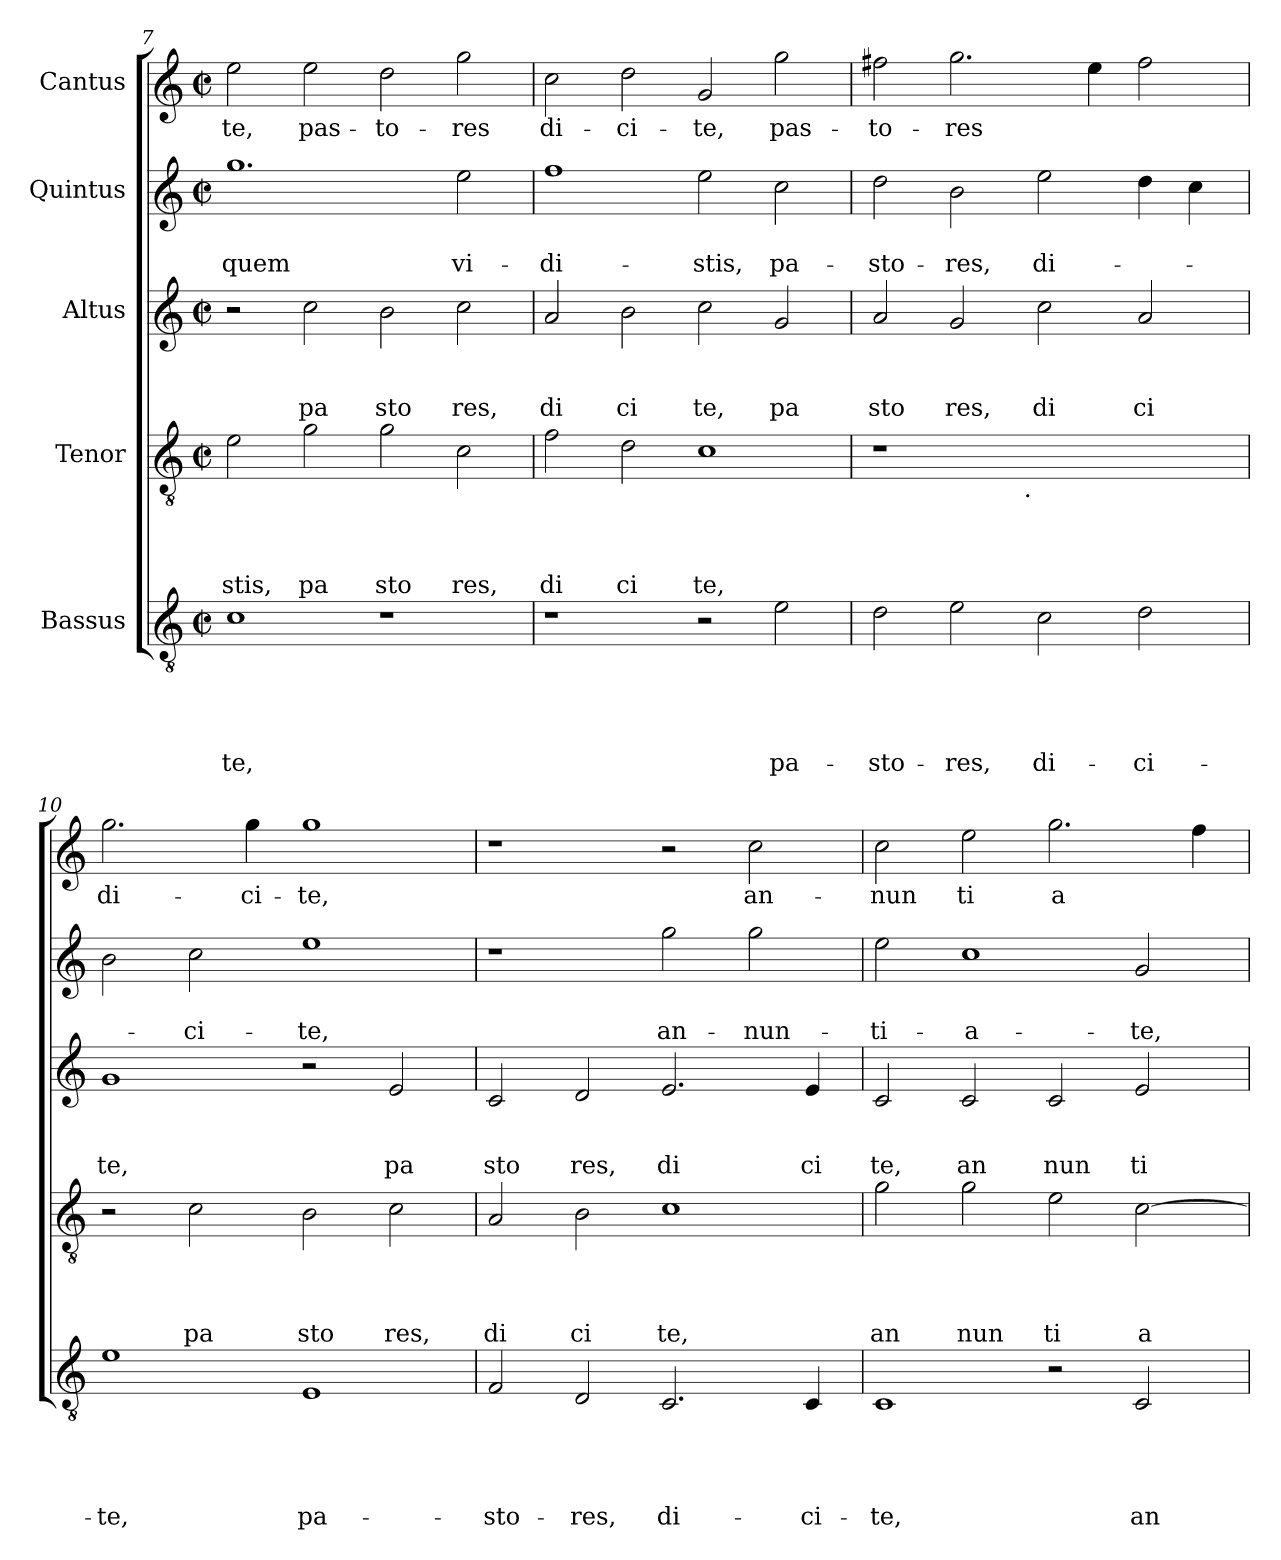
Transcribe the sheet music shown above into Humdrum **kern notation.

**kern	**text	**text	**text	**text	**text	**kern	**text	**text	**text	**text	**kern	**text	**text	**text	**kern	**text	**text	**kern	**text
*part5	*part5	*part5	*part5	*part5	*part5	*part4	*part4	*part4	*part4	*part4	*part3	*part3	*part3	*part3	*part2	*part2	*part2	*part1	*part1
*staff5	*staff5	*staff5	*staff5	*staff5	*staff5	*staff4	*staff4	*staff4	*staff4	*staff4	*staff3	*staff3	*staff3	*staff3	*staff2	*staff2	*staff2	*staff1	*staff1
*I"Bassus	*	*	*	*	*	*I"Tenor	*	*	*	*	*I"Altus	*	*	*	*I"Quintus	*	*	*I"Cantus	*
*clefGv2	*	*	*	*	*	*clefGv2	*	*	*	*	*clefG2	*	*	*	*clefG2	*	*	*clefG2	*
*k[]	*	*	*	*	*	*k[]	*	*	*	*	*k[]	*	*	*	*k[]	*	*	*k[]	*
*C:	*	*	*	*	*	*C:	*	*	*	*	*C:	*	*	*	*C:	*	*	*C:	*
*M2/2	*	*	*	*	*	*M2/2	*	*	*	*	*M2/2	*	*	*	*M2/2	*	*	*M2/2	*
*met(c|)	*	*	*	*	*	*met(c|)	*	*	*	*	*met(c|)	*	*	*	*met(c|)	*	*	*met(c|)	*
=7	=7	=7	=7	=7	=7	=7	=7	=7	=7	=7	=7	=7	=7	=7	=7	=7	=7	=7	=7
!	!	!	!	!	!LO:LY:b	!	!	!	!	!LO:LY:b	!	!	!	!	!	!	!LO:LY:b	!	!LO:LY:b
1c	.	.	.	.	-te,	2e\	.	.	.	stis,	2r	.	.	.	1.gg	.	quem	2ee\	-te,
!	!	!	!	!	!	!	!	!	!	!LO:LY:b	!	!	!	!LO:LY:b	!	!	!	!	!LO:LY:b
.	.	.	.	.	.	2g\	.	.	.	pa	2cc\	.	.	pa	.	.	.	2ee\	pas-
!	!	!	!	!	!	!	!	!	!	!LO:LY:b	!	!	!	!LO:LY:b	!	!	!	!	!LO:LY:b
1r	.	.	.	.	.	2g\	.	.	.	sto	2b\	.	.	sto	.	.	.	2dd\	-to-
!	!	!	!	!	!	!	!	!	!	!LO:LY:b	!	!	!	!LO:LY:b	!	!	!LO:LY:b	!	!LO:LY:b
.	.	.	.	.	.	2c\	.	.	.	res,	2cc\	.	.	res,	2ee\	.	vi-	2gg\	-res
=8	=8	=8	=8	=8	=8	=8	=8	=8	=8	=8	=8	=8	=8	=8	=8	=8	=8	=8	=8
!	!	!	!	!	!	!	!	!	!	!LO:LY:b	!	!	!	!LO:LY:b	!	!	!LO:LY:b	!	!LO:LY:b
1r	.	.	.	.	.	2f\	.	.	.	di	2a/	.	.	di	1ff	.	-di-	2cc\	di-
!	!	!	!	!	!	!	!	!	!	!LO:LY:b	!	!	!	!LO:LY:b	!	!	!	!	!LO:LY:b
.	.	.	.	.	.	2d\	.	.	.	ci	2b\	.	.	ci	.	.	.	2dd\	-ci-
!	!	!	!	!	!	!	!	!	!	!LO:LY:b	!	!	!	!LO:LY:b	!	!	!LO:LY:b	!	!LO:LY:b
2r	.	.	.	.	.	1c	.	.	.	te,	2cc\	.	.	te,	2ee\	.	-stis,	2g/	-te,
!	!	!	!	!	!LO:LY:b	!	!	!	!	!	!	!	!	!LO:LY:b	!	!	!LO:LY:b	!	!LO:LY:b
2e\	.	.	.	.	pa-	.	.	.	.	.	2g/	.	.	pa	2cc\	.	pa-	2gg\	pas-
=9	=9	=9	=9	=9	=9	=9	=9	=9	=9	=9	=9	=9	=9	=9	=9	=9	=9	=9	=9
!	!	!	!	!	!LO:LY:b	!	!	!	!	!	!	!	!	!LO:LY:b	!	!	!LO:LY:b	!	!LO:LY:b
*	*	*	*	*	*	*^	*	*	*	*	*	*	*	*	*	*	*	*	*
2d\	.	.	.	.	-sto-	1r	2ryy	.	.	.	.	2a/	.	.	sto	2dd\	.	-sto-	2ff#X\	-to-
!	!	!	!	!	!LO:LY:b	!	!	!	!	!	!	!	!	!	!LO:LY:b	!	!	!LO:LY:b	!	!LO:LY:b
2e\	.	.	.	.	-res,	.	4...ryy	.	.	.	.	2g/	.	.	res,	2b\	.	-res,	2.gg\	-res
!	!	!	!	!	!	!	!LO:TX:b:t=.	!	!	!	!	!	!	!	!	!	!	!	!	!
.	.	.	.	.	.	.	1ryy	.	.	.	.	.	.	.	.	.	.	.	.	.
!	!	!	!	!	!LO:LY:b	!	!	!	!	!	!	!	!	!	!LO:LY:b	!	!	!LO:LY:b	!	!
2c\	.	.	.	.	di-	1ryy	.	.	.	.	.	2cc\	.	.	di	2ee\	.	di-	.	.
.	.	.	.	.	.	.	.	.	.	.	.	.	.	.	.	.	.	.	4ee\	.
!	!	!	!	!	!LO:LY:b	!	!	!	!	!	!	!	!	!	!LO:LY:b	!	!	!	!	!
2d\	.	.	.	.	-ci-	.	.	.	.	.	.	2a/	.	.	ci	4dd\	.	.	2ff#\	.
.	.	.	.	.	.	.	.	.	.	.	.	.	.	.	.	4cc\	.	.	.	.
.	.	.	.	.	.	.	32ryy	.	.	.	.	.	.	.	.	.	.	.	.	.
=10	=10	=10	=10	=10	=10	=10	=10	=10	=10	=10	=10	=10	=10	=10	=10	=10	=10	=10	=10	=10
!	!	!	!	!	!LO:LY:b	!	!	!	!	!	!	!	!	!	!LO:LY:b	!	!	!	!	!LO:LY:b
*	*	*	*	*	*	*v	*v	*	*	*	*	*	*	*	*	*	*	*	*	*
1e	.	.	.	.	-te,	2r	.	.	.	.	1g	.	.	te,	2b\	.	.	2.gg\	di-
!	!	!	!	!	!	!	!	!	!	!LO:LY:b	!	!	!	!	!	!	!LO:LY:b	!	!
.	.	.	.	.	.	2c\	.	.	.	pa	.	.	.	.	2cc\	.	-ci-	.	.
!	!	!	!	!	!	!	!	!	!	!	!	!	!	!	!	!	!	!	!LO:LY:b
.	.	.	.	.	.	.	.	.	.	.	.	.	.	.	.	.	.	4gg\	-ci-
!	!	!	!	!	!LO:LY:b	!	!	!	!	!LO:LY:b	!	!	!	!	!	!	!LO:LY:b	!	!LO:LY:b
1E	.	.	.	.	pa-	2B\	.	.	.	sto	2r	.	.	.	1ee	.	-te,	1gg	-te,
!	!	!	!	!	!	!	!	!	!	!LO:LY:b	!	!	!	!LO:LY:b	!	!	!	!	!
.	.	.	.	.	.	2c\	.	.	.	res,	2e/	.	.	pa	.	.	.	.	.
=11	=11	=11	=11	=11	=11	=11	=11	=11	=11	=11	=11	=11	=11	=11	=11	=11	=11	=11	=11
!	!	!	!	!	!LO:LY:b	!	!	!	!	!LO:LY:b	!	!	!	!LO:LY:b	!	!	!	!	!
2F/	.	.	.	.	-sto-	2A/	.	.	.	di	2c/	.	.	sto	1r	.	.	1r	.
!	!	!	!	!	!LO:LY:b	!	!	!	!	!LO:LY:b	!	!	!	!LO:LY:b	!	!	!	!	!
2D/	.	.	.	.	-res,	2B\	.	.	.	ci	2d/	.	.	res,	.	.	.	.	.
!	!	!	!	!	!LO:LY:b	!	!	!	!	!LO:LY:b	!	!	!	!LO:LY:b	!	!	!LO:LY:b	!	!
2.C/	.	.	.	.	di-	1c	.	.	.	te,	2.e/	.	.	di	2gg\	.	an-	2r	.
!	!	!	!	!	!	!	!	!	!	!	!	!	!	!	!	!	!LO:LY:b	!	!LO:LY:b
.	.	.	.	.	.	.	.	.	.	.	.	.	.	.	2gg\	.	-nun-	2cc\	an-
!	!	!	!	!	!LO:LY:b	!	!	!	!	!	!	!	!	!LO:LY:b	!	!	!	!	!
4C/	.	.	.	.	-ci-	.	.	.	.	.	4e/	.	.	ci	.	.	.	.	.
!!LO:PB:g=z
=12	=12	=12	=12	=12	=12	=12	=12	=12	=12	=12	=12	=12	=12	=12	=12	=12	=12	=12	=12
!	!	!	!	!	!LO:LY:b	!	!	!	!	!LO:LY:b	!	!	!	!LO:LY:b	!	!	!LO:LY:b	!	!LO:LY:b
1C	.	.	.	.	-te,	2g\	.	.	.	an	2c/	.	.	te,	2ee\	.	-ti-	2cc\	-nun
!	!	!	!	!	!	!	!	!	!	!LO:LY:b	!	!	!	!LO:LY:b	!	!	!LO:LY:b	!	!LO:LY:b
.	.	.	.	.	.	2g\	.	.	.	nun	2c/	.	.	an	1cc	.	-a-	2ee\	ti
!	!	!	!	!	!	!	!	!	!	!LO:LY:b	!	!	!	!LO:LY:b	!	!	!	!	!LO:LY:b
2r	.	.	.	.	.	2e\	.	.	.	ti	2c/	.	.	nun	.	.	.	2.gg\	a
!	!	!	!	!	!LO:LY:b	!	!	!	!	!LO:LY:b	!	!	!	!LO:LY:b	!	!	!LO:LY:b	!	!
2C/	.	.	.	.	an	[>2c\	.	.	.	a	2e/	.	.	ti	2g/	.	-te,	.	.
.	.	.	.	.	.	.	.	.	.	.	.	.	.	.	.	.	.	4ff\	.
=	=	=	=	=	=	=	=	=	=	=	=	=	=	=	=	=	=	=	=
*-	*-	*-	*-	*-	*-	*-	*-	*-	*-	*-	*-	*-	*-	*-	*-	*-	*-	*-	*-
